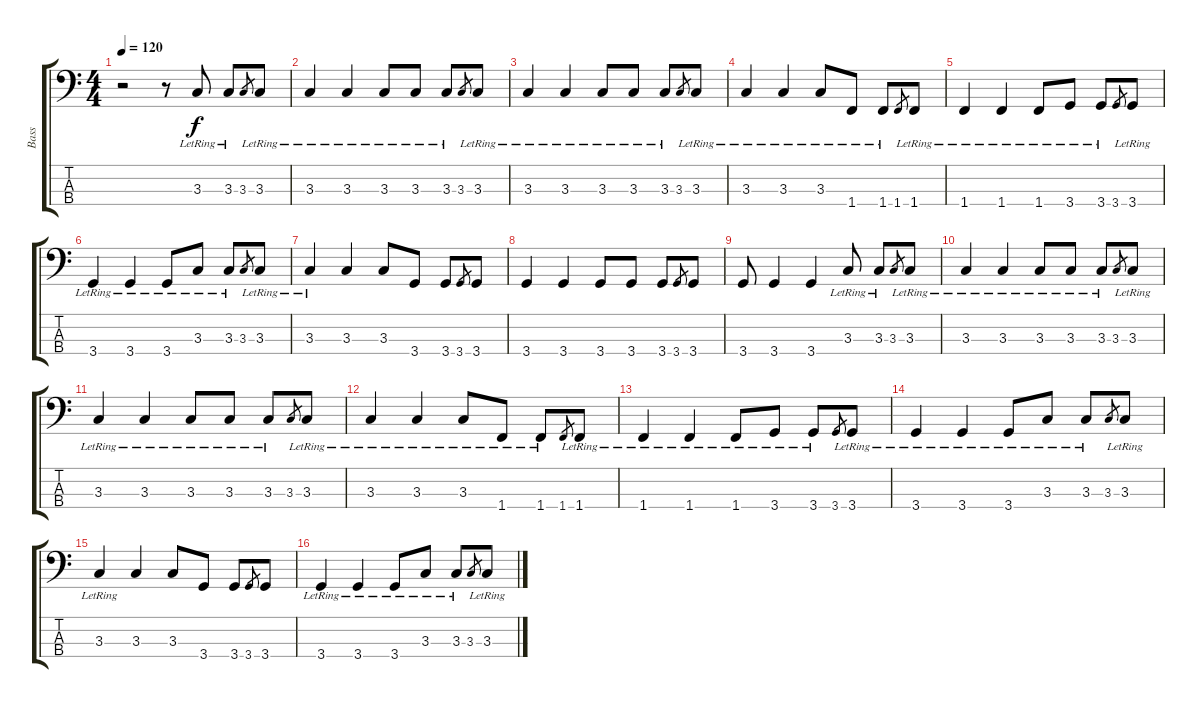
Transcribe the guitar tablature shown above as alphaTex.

\track ("Bass" "Bass") {instrument synthbass1}
\staff {score tabs}
\tuning (G2 D2 A1 E1) {hide}
\ts (4 4)
\tempo 120
\clef f4
\ks c
r.2{dy f instrument synthbass1} r.8 3.3{lr}.8 3.3{lr}.8 3.3.8{gr} 3.3{lr}.8 |
3.3{lr}.4 3.3{lr}.4 3.3{lr}.8 3.3{lr}.8 3.3{lr}.8 3.3.8{gr} 3.3{lr}.8 |
3.3{lr}.4 3.3{lr}.4 3.3{lr}.8 3.3{lr}.8 3.3{lr}.8 3.3.8{gr} 3.3{lr}.8 |
3.3{lr}.4 3.3{lr}.4 3.3{lr}.8 1.4{lr}.8 1.4{lr}.8 1.4.8{gr} 1.4{lr}.8 |
1.4{lr}.4 1.4{lr}.4 1.4{lr}.8 3.4{lr}.8 3.4{lr}.8 3.4.8{gr} 3.4{lr}.8 |
3.4{lr}.4 3.4{lr}.4 3.4{lr}.8 3.3{lr}.8 3.3{lr}.8 3.3.8{gr} 3.3{lr}.8 |
3.3{lr}.4 3.3.4 3.3.8 3.4.8 3.4.8 3.4.8{gr} 3.4.8 |
3.4.4 3.4.4 3.4.8 3.4.8 3.4.8 3.4.8{gr} 3.4.8 |
3.4.8 3.4.4 3.4.4 3.3{lr}.8 3.3{lr}.8 3.3.8{gr} 3.3{lr}.8 |
3.3{lr}.4 3.3{lr}.4 3.3{lr}.8 3.3{lr}.8 3.3{lr}.8 3.3.8{gr} 3.3{lr}.8 |
3.3{lr}.4 3.3{lr}.4 3.3{lr}.8 3.3{lr}.8 3.3{lr}.8 3.3.8{gr} 3.3{lr}.8 |
3.3{lr}.4 3.3{lr}.4 3.3{lr}.8 1.4{lr}.8 1.4{lr}.8 1.4.8{gr} 1.4{lr}.8 |
1.4{lr}.4 1.4{lr}.4 1.4{lr}.8 3.4{lr}.8 3.4{lr}.8 3.4.8{gr} 3.4{lr}.8 |
3.4{lr}.4 3.4{lr}.4 3.4{lr}.8 3.3{lr}.8 3.3{lr}.8 3.3.8{gr} 3.3{lr}.8 |
3.3{lr}.4 3.3.4 3.3.8 3.4.8 3.4.8 3.4.8{gr} 3.4.8 |
3.4{lr}.4 3.4{lr}.4 3.4{lr}.8 3.3{lr}.8 3.3{lr}.8 3.3.8{gr} 3.3{lr}.8
